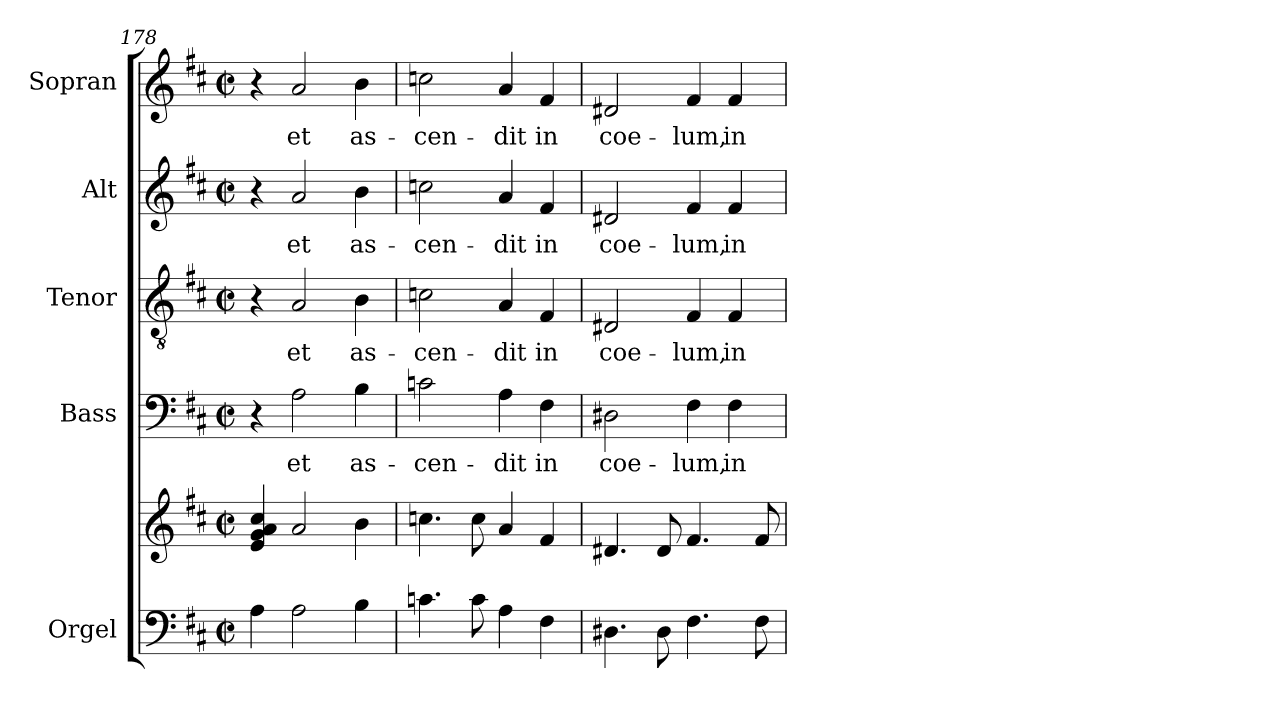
**kern	**kern	**kern	**text	**kern	**text	**kern	**text	**kern	**text
*part5	*part5	*part4	*part4	*part3	*part3	*part2	*part2	*part1	*part1
*staff6	*staff5	*staff4	*staff4	*staff3	*staff3	*staff2	*staff2	*staff1	*staff1
*I"Orgel	*	*I"Bass	*	*I"Tenor	*	*I"Alt	*	*I"Sopran	*
*I'Org.	*	*I'B.	*	*I'T.	*	*I'A.	*	*I'S.	*
*clefF4	*clefG2	*clefF4	*	*clefGv2	*	*clefG2	*	*clefG2	*
*k[f#c#]	*k[f#c#]	*k[f#c#]	*	*k[f#c#]	*	*k[f#c#]	*	*k[f#c#]	*
*D:	*D:	*D:	*	*D:	*	*D:	*	*D:	*
*M2/2	*M2/2	*M2/2	*	*M2/2	*	*M2/2	*	*M2/2	*
*met(c|)	*met(c|)	*met(c|)	*	*met(c|)	*	*met(c|)	*	*met(c|)	*
=178	=178	=178	=178	=178	=178	=178	=178	=178	=178
4A\	4e/ 4g/ 4a/ 4cc#/	4r	.	4r	.	4r	.	4r	.
!	!	!	!LO:LY:b	!	!LO:LY:b	!	!LO:LY:b	!	!LO:LY:b
2A\	2a/	2A\	et	2A/	et	2a/	et	2a/	et
!	!	!	!LO:LY:b	!	!LO:LY:b	!	!LO:LY:b	!	!LO:LY:b
4B\	4b\	4B\	as-	4B\	as-	4b\	as-	4b\	as-
=179	=179	=179	=179	=179	=179	=179	=179	=179	=179
!	!	!	!LO:LY:b	!	!LO:LY:b	!	!LO:LY:b	!	!LO:LY:b
4.cn\	4.ccn\	2cn\	-cen-	2cn\	-cen-	2ccn\	-cen-	2ccn\	-cen-
8c\	8cc\	.	.	.	.	.	.	.	.
!	!	!	!LO:LY:b	!	!LO:LY:b	!	!LO:LY:b	!	!LO:LY:b
4A\	4a/	4A\	-dit	4A/	-dit	4a/	-dit	4a/	-dit
!	!	!	!LO:LY:b	!	!LO:LY:b	!	!LO:LY:b	!	!LO:LY:b
4F#\	4f#/	4F#\	in	4F#/	in	4f#/	in	4f#/	in
=180	=180	=180	=180	=180	=180	=180	=180	=180	=180
!	!	!	!LO:LY:b	!	!LO:LY:b	!	!LO:LY:b	!	!LO:LY:b
4.D#X\	4.d#X/	2D#X\	coe-	2D#X/	coe-	2d#X/	coe-	2d#X/	coe-
8D#\	8d#/	.	.	.	.	.	.	.	.
!	!	!	!LO:LY:b	!	!LO:LY:b	!	!LO:LY:b	!	!LO:LY:b
4.F#\	4.f#/	4F#\	-lum,	4F#/	-lum,	4f#/	-lum,	4f#/	-lum,
!	!	!	!LO:LY:b	!	!LO:LY:b	!	!LO:LY:b	!	!LO:LY:b
.	.	4F#\	in	4F#/	in	4f#/	in	4f#/	in
8F#\	8f#/	.	.	.	.	.	.	.	.
=	=	=	=	=	=	=	=	=	=
*-	*-	*-	*-	*-	*-	*-	*-	*-	*-
